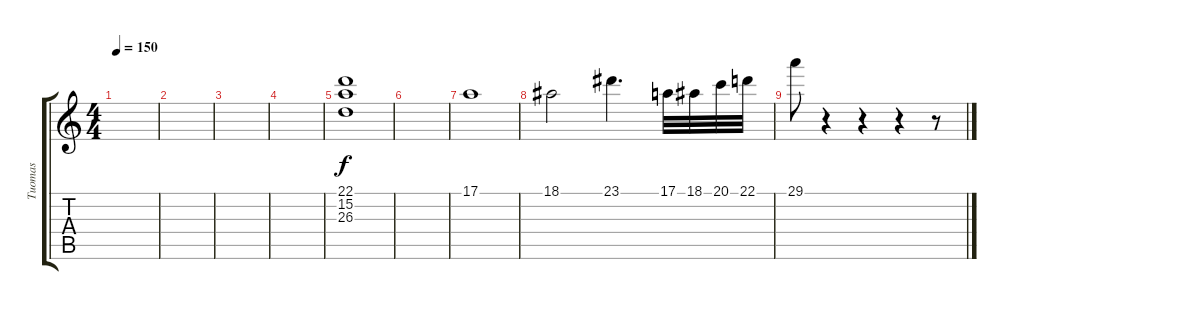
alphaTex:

\track ("Tuomas" "Tuomas") {instrument synthstrings1}
\staff {score tabs}
\tuning (E4 B3 G3 D3 A2 E2) {hide}
\ts (4 4)
\tempo 150
\clef g2
\ks c
|
|
|
|
(22.1 15.2 26.3).1 |
|
17.1.1 |
18.1.2 23.1.4{d} 17.1.32{volume 16} 18.1.32 20.1.32 22.1.32 |
29.1.8 r.4 r.4 r.4 r.8
